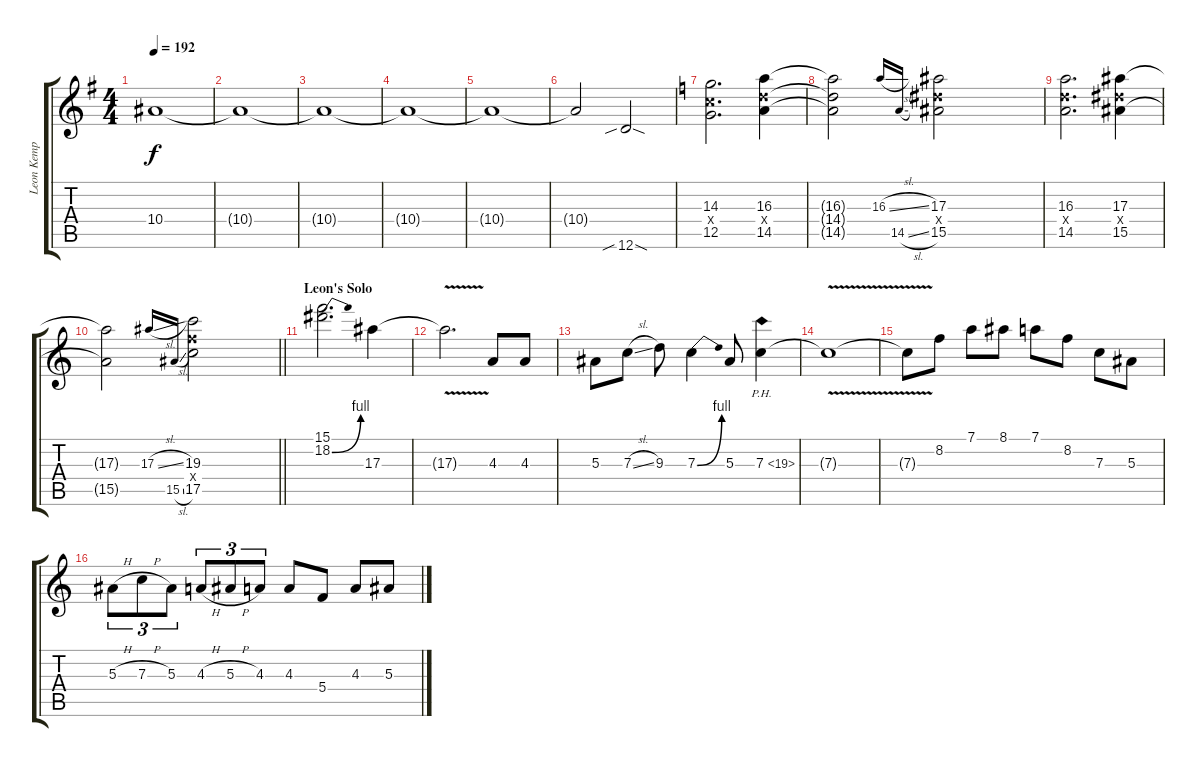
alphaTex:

\track ("Leon Kemp" "Leon Kemp") {instrument distortionguitar}
\staff {score tabs}
\tuning (D4 A3 F3 C3 G2 D2) {hide}
\ts (4 4)
\tempo 192
\clef g2
\ks g
10.4{t}.1{dy f} |
10.4{t}.1 |
10.4{t}.1 |
10.4{t}.1 |
10.4{t}.1 |
10.4{t}.2 12.6{sib sod}.2 |
\ks c
(14.3 12.4{x} 12.5).2{d} (16.3 14.4{x} 14.5).4 |
(16.3{t} 14.4{t} 14.5{t}).2 16.3{sl}.16{gr onbeat} 14.5{sl}.16{gr onbeat} (17.3 15.4{x} 15.5).2 |
(16.3 14.4{x} 14.5).2{d} (17.3 15.4{x} 15.5).4 |
\barLineRight lightlight
(17.3{t} 15.5{t}).2 17.3{sl}.16{gr onbeat} 15.5{sl}.16{gr onbeat} (19.3 17.4{x} 17.5).2 |
\section ("" "Leon's Solo")
(15.1 18.2{be (bend 0 0 60 4)}).2{d} 17.3.4 |
17.3{v t}.2{d} 4.3.8 4.3.8 |
5.3.8 7.3{sl}.8 9.3.8 7.3{be (bend 0 0 60 4)}.4 5.3.8 7.3{ph 12}.4 |
7.3{v t}.1 |
7.3{t}.8 8.2.8 7.1.8 8.1.8 7.1.8 8.2.8 7.3.8 5.3.8 |
5.3{h}.8{tu (3 2)} 7.3{h}.8{tu (3 2)} 5.3.8{tu (3 2)} 4.3{h}.8{tu (3 2)} 5.3{h}.8{tu (3 2)} 4.3.8{tu (3 2)} 4.3.8 5.4.8 4.3.8 5.3.8
